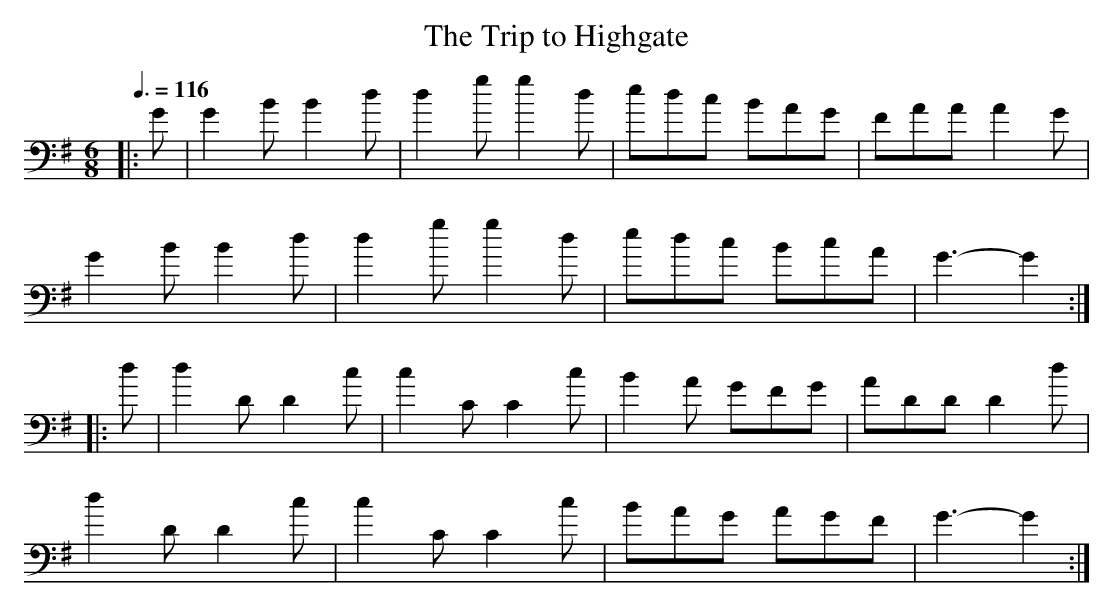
X:1
T:The Trip to Highgate
Q:3/8=116
M:6/8
L:1/8
K:G
V: 1 clef=bass
|: G | G2B B2d | d2g g2d | edc BAG | FAA A2G |
G2B B2d | d2g g2d | edc BcA | G3-G2 :|
|: d | d2D D2c | c2C C2c | B2A GFG | ADD D2d |
d2D D2c | c2C C2c | BAG AGF | G3-G2 :|
